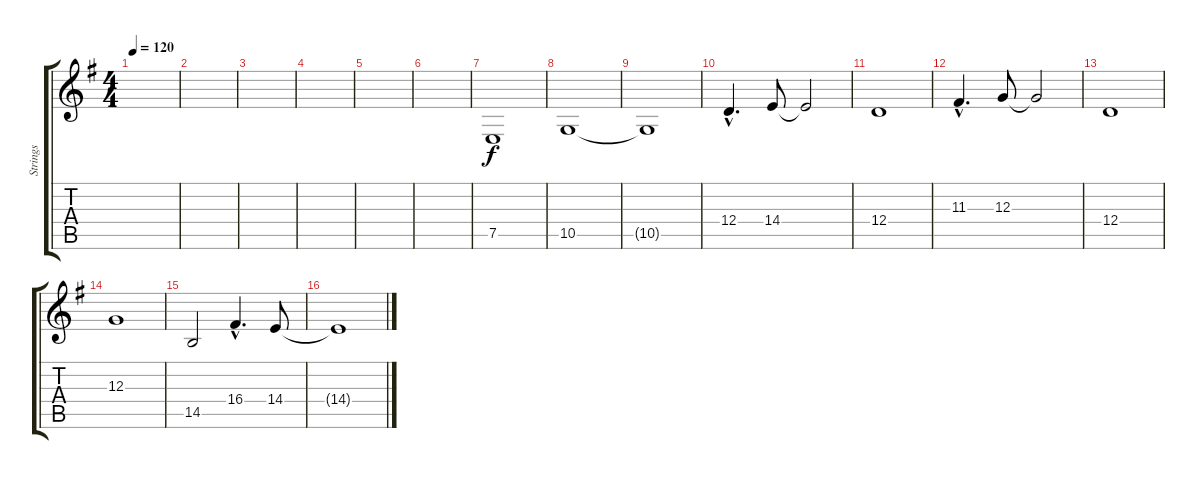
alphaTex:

\track ("Strings" "Strings") {instrument stringensemble1}
\staff {score tabs}
\tuning (E4 B3 G3 D3 A2 E2) {hide}
\ts (4 4)
\tempo 120
\clef g2
\ks g
|
|
|
|
|
|
7.5.1 |
10.5.1 |
10.5{t}.1 |
12.4{hac}.4{d} 14.4.8 14.4{t}.2 |
12.4.1 |
11.3{hac}.4{d} 12.3.8 12.3{t}.2 |
12.4.1 |
12.3.1 |
14.5.2 16.4{hac}.4{d} 14.4.8 |
14.4{t}.1
